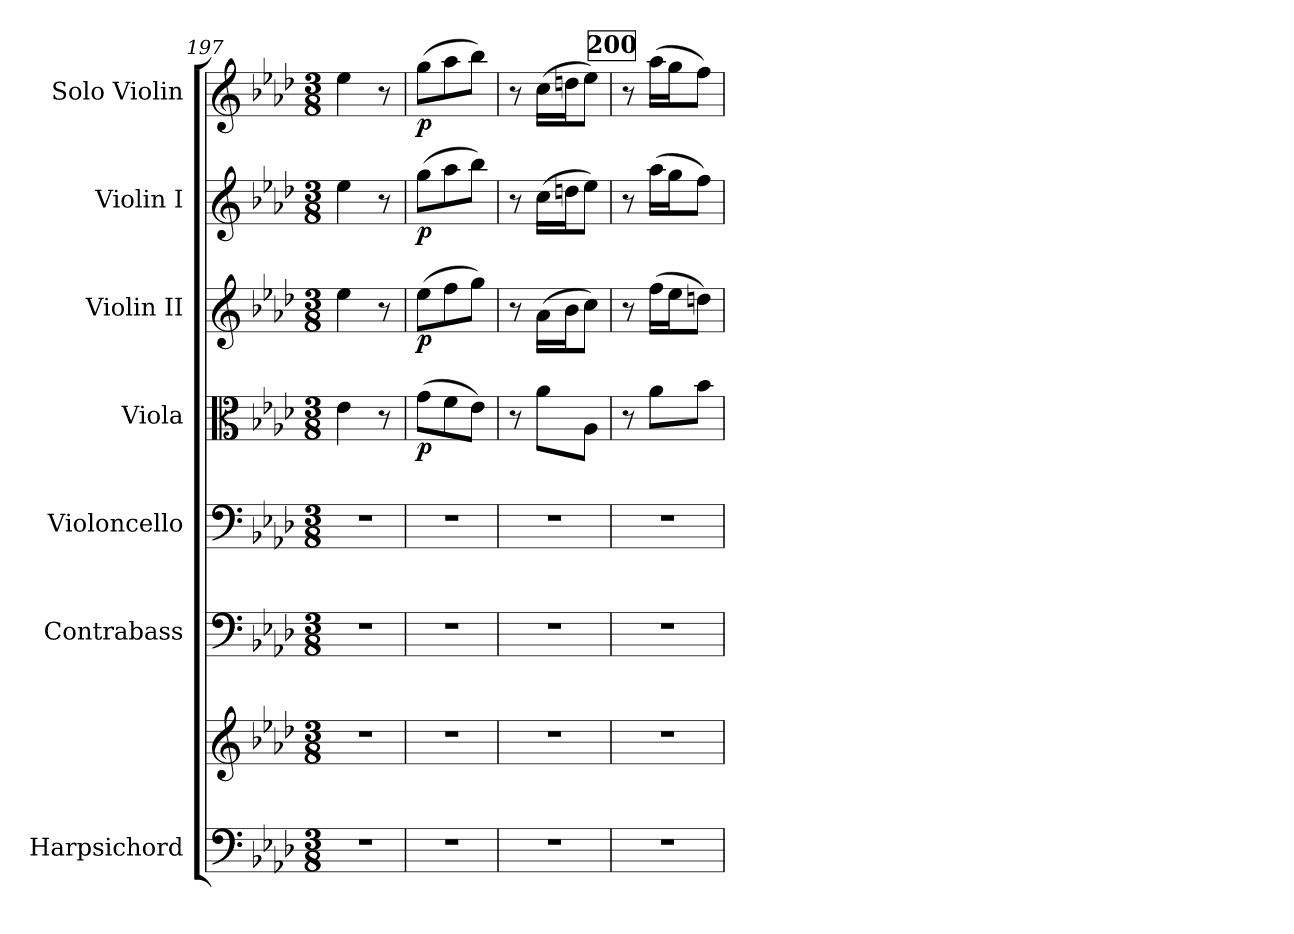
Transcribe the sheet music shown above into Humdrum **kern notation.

**kern	**kern	**kern	**kern	**kern	**dynam	**kern	**dynam	**kern	**dynam	**kern	**dynam
*part7	*part7	*part6	*part5	*part4	*part4	*part3	*part3	*part2	*part2	*part1	*part1
*staff8	*staff7	*staff6	*staff5	*staff4	*staff4	*staff3	*staff3	*staff2	*staff2	*staff1	*staff1
*I"Harpsichord	*	*I"Contrabass	*I"Violoncello	*I"Viola	*	*I"Violin II	*	*I"Violin I	*	*I"Solo Violin	*
*I'Hch.	*	*I'Cb.	*I'Vc.	*I'Vla.	*	*I'Vln. II	*	*I'Vln. I	*	*I'Vln.	*
*clefF4	*clefG2	*clefF4	*clefF4	*clefC3	*	*clefG2	*	*clefG2	*	*clefG2	*
*	*	*ITrd7c12	*	*	*	*	*	*	*	*	*
*k[b-e-a-d-]	*k[b-e-a-d-]	*k[b-e-a-d-]	*k[b-e-a-d-]	*k[b-e-a-d-]	*	*k[b-e-a-d-]	*	*k[b-e-a-d-]	*	*k[b-e-a-d-]	*
*M3/8	*M3/8	*M3/8	*M3/8	*M3/8	*	*M3/8	*	*M3/8	*	*M3/8	*
=197	=197	=197	=197	=197	=197	=197	=197	=197	=197	=197	=197
4.r	4.r	4.r	4.r	4e-\	.	4ee-\	.	4ee-\	.	4ee-\	.
.	.	.	.	8r	.	8r	.	8r	.	8r	.
!!LO:PB:g=z
=198	=198	=198	=198	=198	=198	=198	=198	=198	=198	=198	=198
!	!	!	!	!	!LO:DY:b	!	!LO:DY:b	!	!LO:DY:b	!	!LO:DY:b
4.r	4.r	4.r	4.r	(>8g\L	p	(>8ee-\L	p	(>8gg\L	p	(>8gg\L	p
.	.	.	.	8f\	.	8ff\	.	8aa-\	.	8aa-\	.
.	.	.	.	8e-\J)	.	8gg\J)	.	8bb-\J)	.	8bb-\J)	.
=199	=199	=199	=199	=199	=199	=199	=199	=199	=199	=199	=199
4.r	4.r	4.r	4.r	8r	.	8r	.	8r	.	8r	.
.	.	.	.	8a-\L	.	(>16a-\LL	.	(>16cc\LL	.	(>16cc\LL	.
.	.	.	.	.	.	16b-\J	.	16ddn\J	.	16ddn\J	.
.	.	.	.	8A-\J	.	8cc\J)	.	8ee-\J)	.	8ee-\J)	.
!!LO:REH:place=s1:a:B:fs=14:t=200
=200	=200	=200	=200	=200	=200	=200	=200	=200	=200	=200	=200
4.r	4.r	4.r	4.r	8r	.	8r	.	8r	.	8r	.
.	.	.	.	8a-\L	.	(>16ff\LL	.	(>16aa-\LL	.	(>16aa-\LL	.
.	.	.	.	.	.	16ee-\J	.	16gg\J	.	16gg\J	.
.	.	.	.	8b-\J	.	8ddn\J)	.	8ff\J)	.	8ff\J)	.
=	=	=	=	=	=	=	=	=	=	=	=
*-	*-	*-	*-	*-	*-	*-	*-	*-	*-	*-	*-
